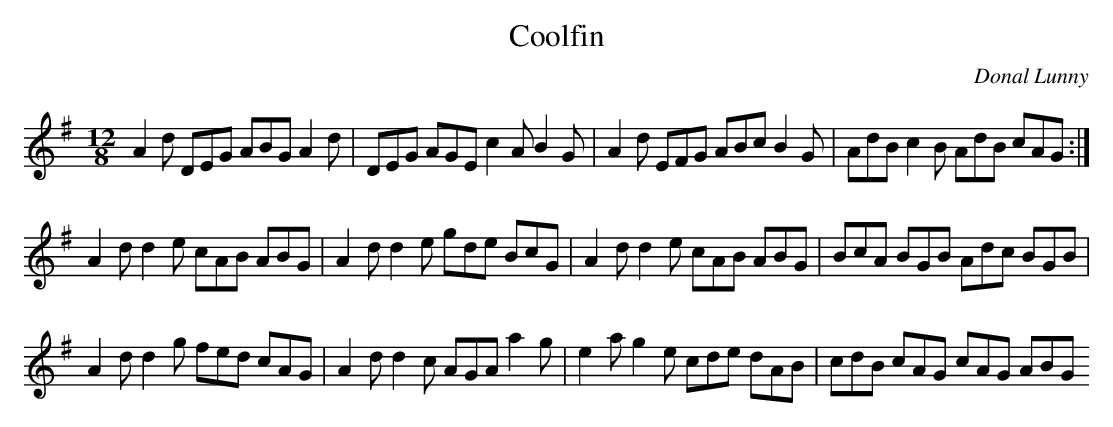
X:1
T:Coolfin
M:12/8
L:1/8
C:Donal Lunny
K:ADor
A2d DEG ABG A2d| DEG AGE c2A B2G| A2d EFG ABc B2G|AdB c2B AdB cAG:|/
A2d d2e cAB ABG| A2d d2e gde BcG| A2d d2e cAB ABG| BcA BGB Adc BGB|/
A2d d2g fed cAG| A2d d2c AGA a2g| e2a g2e cde dAB| cdB  cAG  cAG  ABG
